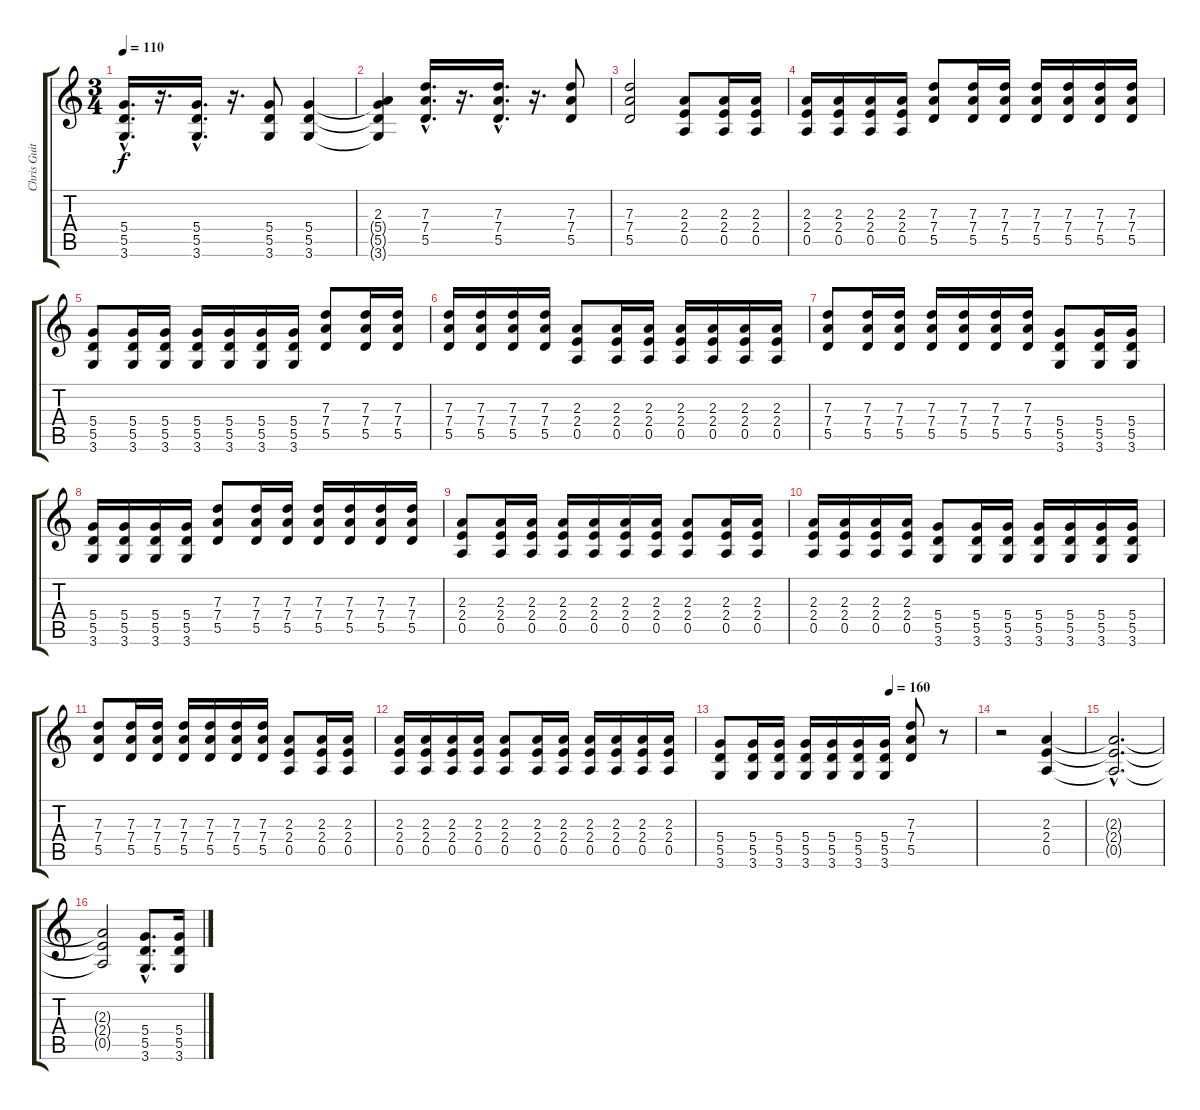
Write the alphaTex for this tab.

\track ("Chris Guitar 2" "Chris Guit") {instrument distortionguitar}
\staff {score tabs}
\tuning (E4 B3 G3 D3 A2 E2) {hide}
\ts (3 4)
\tempo 110
\clef g2
\ks c
(5.4{hac} 5.5{hac} 3.6{hac}).16{d dy f} r.16{d} (5.4{hac} 5.5{hac} 3.6{hac}).16{d} r.16{d} (5.4 5.5 3.6).8 (5.4 5.5 3.6).4 |
(2.3{t} 5.4{t} 5.5{t} 3.6{t}).4 (7.3{hac} 7.4{hac} 5.5{hac}).16{d} r.16{d} (7.3{hac} 7.4{hac} 5.5{hac}).16{d} r.16{d} (7.3 7.4 5.5).8 |
(7.3 7.4 5.5).2 (2.3 2.4 0.5).8 (2.3 2.4 0.5).16 (2.3 2.4 0.5).16 |
(2.3 2.4 0.5).16 (2.3 2.4 0.5).16 (2.3 2.4 0.5).16 (2.3 2.4 0.5).16 (7.3 7.4 5.5).8 (7.3 7.4 5.5).16 (7.3 7.4 5.5).16 (7.3 7.4 5.5).16 (7.3 7.4 5.5).16 (7.3 7.4 5.5).16 (7.3 7.4 5.5).16 |
(5.4 5.5 3.6).8 (5.4 5.5 3.6).16 (5.4 5.5 3.6).16 (5.4 5.5 3.6).16 (5.4 5.5 3.6).16 (5.4 5.5 3.6).16 (5.4 5.5 3.6).16 (7.3 7.4 5.5).8 (7.3 7.4 5.5).16 (7.3 7.4 5.5).16 |
(7.3 7.4 5.5).16 (7.3 7.4 5.5).16 (7.3 7.4 5.5).16 (7.3 7.4 5.5).16 (2.3 2.4 0.5).8 (2.3 2.4 0.5).16 (2.3 2.4 0.5).16 (2.3 2.4 0.5).16 (2.3 2.4 0.5).16 (2.3 2.4 0.5).16 (2.3 2.4 0.5).16 |
(7.3 7.4 5.5).8 (7.3 7.4 5.5).16 (7.3 7.4 5.5).16 (7.3 7.4 5.5).16 (7.3 7.4 5.5).16 (7.3 7.4 5.5).16 (7.3 7.4 5.5).16 (5.4 5.5 3.6).8 (5.4 5.5 3.6).16 (5.4 5.5 3.6).16 |
(5.4 5.5 3.6).16 (5.4 5.5 3.6).16 (5.4 5.5 3.6).16 (5.4 5.5 3.6).16 (7.3 7.4 5.5).8 (7.3 7.4 5.5).16 (7.3 7.4 5.5).16 (7.3 7.4 5.5).16 (7.3 7.4 5.5).16 (7.3 7.4 5.5).16 (7.3 7.4 5.5).16 |
(2.3 2.4 0.5).8 (2.3 2.4 0.5).16 (2.3 2.4 0.5).16 (2.3 2.4 0.5).16 (2.3 2.4 0.5).16 (2.3 2.4 0.5).16 (2.3 2.4 0.5).16 (2.3 2.4 0.5).8 (2.3 2.4 0.5).16 (2.3 2.4 0.5).16 |
(2.3 2.4 0.5).16 (2.3 2.4 0.5).16 (2.3 2.4 0.5).16 (2.3 2.4 0.5).16 (5.4 5.5 3.6).8 (5.4 5.5 3.6).16 (5.4 5.5 3.6).16 (5.4 5.5 3.6).16 (5.4 5.5 3.6).16 (5.4 5.5 3.6).16 (5.4 5.5 3.6).16 |
(7.3 7.4 5.5).8 (7.3 7.4 5.5).16 (7.3 7.4 5.5).16 (7.3 7.4 5.5).16 (7.3 7.4 5.5).16 (7.3 7.4 5.5).16 (7.3 7.4 5.5).16 (2.3 2.4 0.5).8 (2.3 2.4 0.5).16 (2.3 2.4 0.5).16 |
(2.3 2.4 0.5).16 (2.3 2.4 0.5).16 (2.3 2.4 0.5).16 (2.3 2.4 0.5).16 (2.3 2.4 0.5).8 (2.3 2.4 0.5).16 (2.3 2.4 0.5).16 (2.3 2.4 0.5).16 (2.3 2.4 0.5).16 (2.3 2.4 0.5).16 (2.3 2.4 0.5).16 |
\tempo (160 0.6666666666666666)
(5.4 5.5 3.6).8 (5.4 5.5 3.6).16 (5.4 5.5 3.6).16 (5.4 5.5 3.6).16 (5.4 5.5 3.6).16 (5.4 5.5 3.6).16 (5.4 5.5 3.6).16 (7.3 7.4 5.5).8 r.8 |
r.2 (2.3 2.4 0.5).4 |
(2.3{hac t} 2.4{hac t} 0.5{hac t}).2{d} |
(2.3{t} 2.4{t} 0.5{t}).2 (5.4{hac} 5.5{hac} 3.6{hac}).8{d} (5.4 5.5 3.6).16
